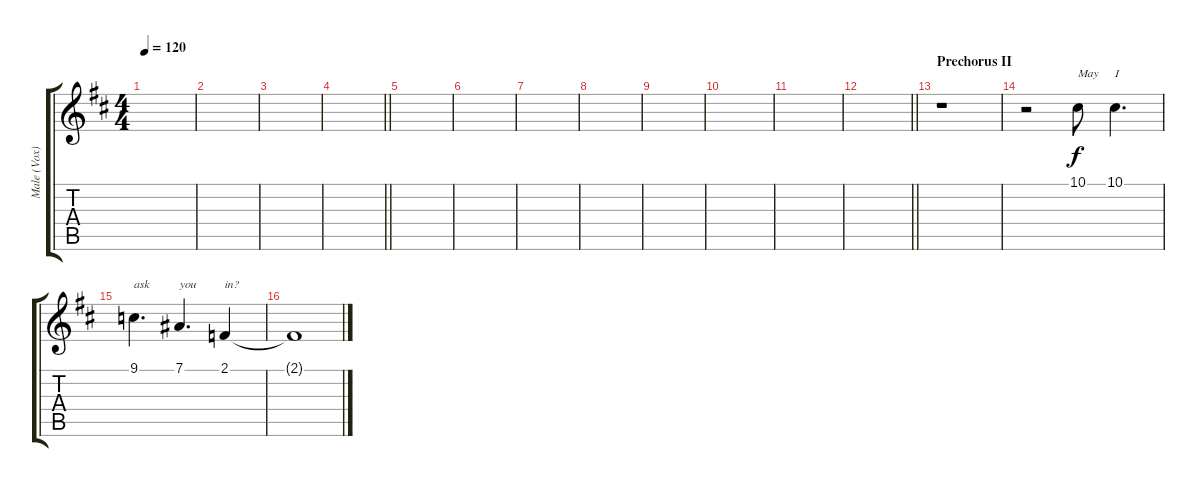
\track ("Male (Vox)" "Male (Vox)") {instrument choiraahs}
\staff {score tabs}
\tuning (Eb4 Bb3 Gb3 Db3 Ab2 Eb2) {hide}
\ts (4 4)
\tempo 120
\clef g2
\ks bminor
|
|
|
\barLineRight lightlight
|
|
|
|
|
|
|
|
\barLineRight lightlight
|
\section ("" "Prechorus II")
r.1 |
r.2 10.1.8{txt "May"} 10.1.4{d txt "I"} |
9.1.4{d txt "ask"} 7.1.4{d txt "you"} 2.1.4{txt "in?"} |
2.1{t}.1
